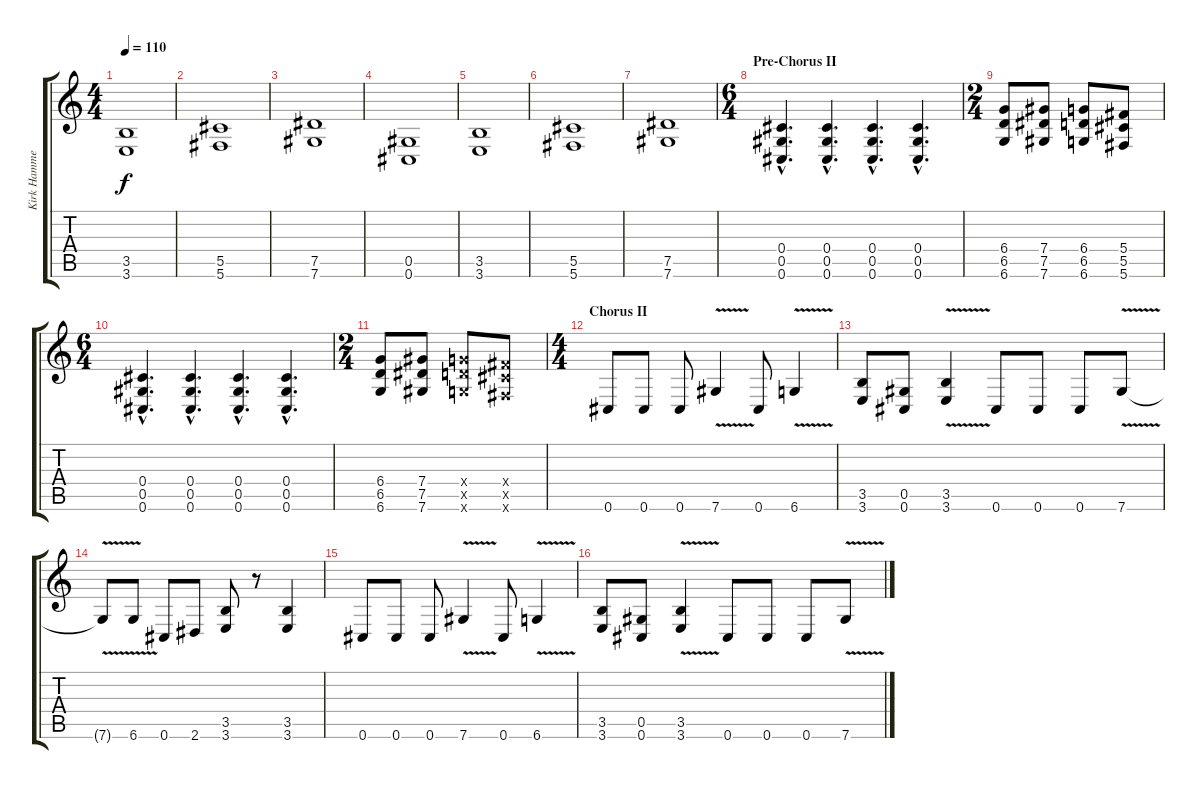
\track ("Kirk Hammett - Lead Guitar" "Kirk Hamme") {instrument distortionguitar}
\staff {score tabs}
\tuning (Eb4 Bb3 Gb3 Db3 Ab2 Db2) {hide}
\ts (4 4)
\tempo 110
\clef g2
\ks c
(3.5 3.6).1{dy f} |
(5.5 5.6).1 |
(7.5 7.6).1 |
(0.5 0.6).1 |
(3.5 3.6).1 |
(5.5 5.6).1 |
(7.5 7.6).1 |
\ts (6 4)
\section ("" "Pre-Chorus II")
(0.4{hac} 0.5{hac} 0.6{hac}).4{d} (0.4{hac} 0.5{hac} 0.6{hac}).4{d} (0.4{hac} 0.5{hac} 0.6{hac}).4{d} (0.4{hac} 0.5{hac} 0.6{hac}).4{d} |
\ts (2 4)
(6.4 6.5 6.6).8 (7.4 7.5 7.6).8 (6.4 6.5 6.6).8 (5.4 5.5 5.6).8 |
\ts (6 4)
(0.4{hac} 0.5{hac} 0.6{hac}).4{d} (0.4{hac} 0.5{hac} 0.6{hac}).4{d} (0.4{hac} 0.5{hac} 0.6{hac}).4{d} (0.4{hac} 0.5{hac} 0.6{hac}).4{d} |
\ts (2 4)
(6.4 6.5 6.6).8 (7.4 7.5 7.6).8 (6.4{x} 6.5{x} 6.6{x}).8 (5.4{x} 5.5{x} 5.6{x}).8 |
\ts (4 4)
\section ("" "Chorus II")
0.6.8 0.6.8 0.6.8 7.6{v}.4 0.6.8 6.6{v}.4 |
(3.5 3.6).8 (0.5 0.6).8 (3.5{v} 3.6{v}).4 0.6.8 0.6.8 0.6.8 7.6{v}.8 |
7.6{t}.8 6.6{v}.8 0.6.8 2.6.8 (3.5 3.6).8 r.8 (3.5 3.6).4 |
0.6.8 0.6.8 0.6.8 7.6{v}.4 0.6.8 6.6{v}.4 |
(3.5 3.6).8 (0.5 0.6).8 (3.5{v} 3.6{v}).4 0.6.8 0.6.8 0.6.8 7.6{v}.8
